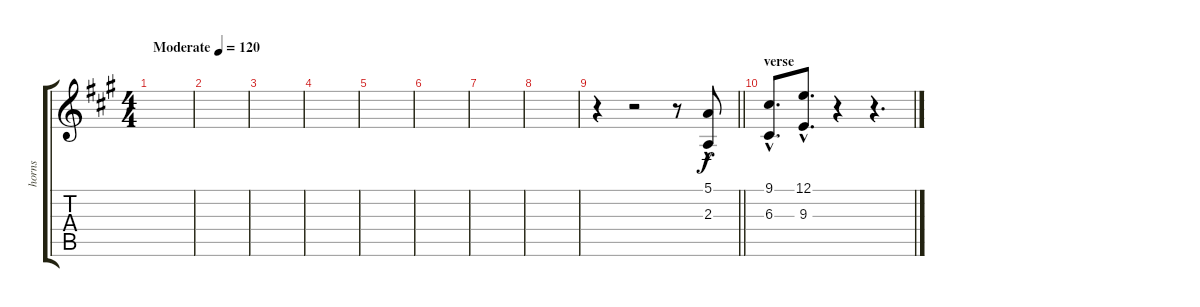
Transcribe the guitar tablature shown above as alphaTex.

\track ("horns" "horns") {instrument trumpet}
\staff {score tabs}
\tuning (E4 B3 G3 D3 A2 E2) {hide}
\ts (4 4)
\tempo (120 "Moderate")
\clef g2
\ks a
|
|
|
|
|
|
|
|
\barLineRight lightlight
r.4 r.2 r.8 (5.1{hac} 2.3{hac}).8 |
\section ("" "verse")
(9.1{hac} 6.3{hac}).8{d} (12.1{hac} 9.3{hac}).8{d} r.4 r.4{d}
